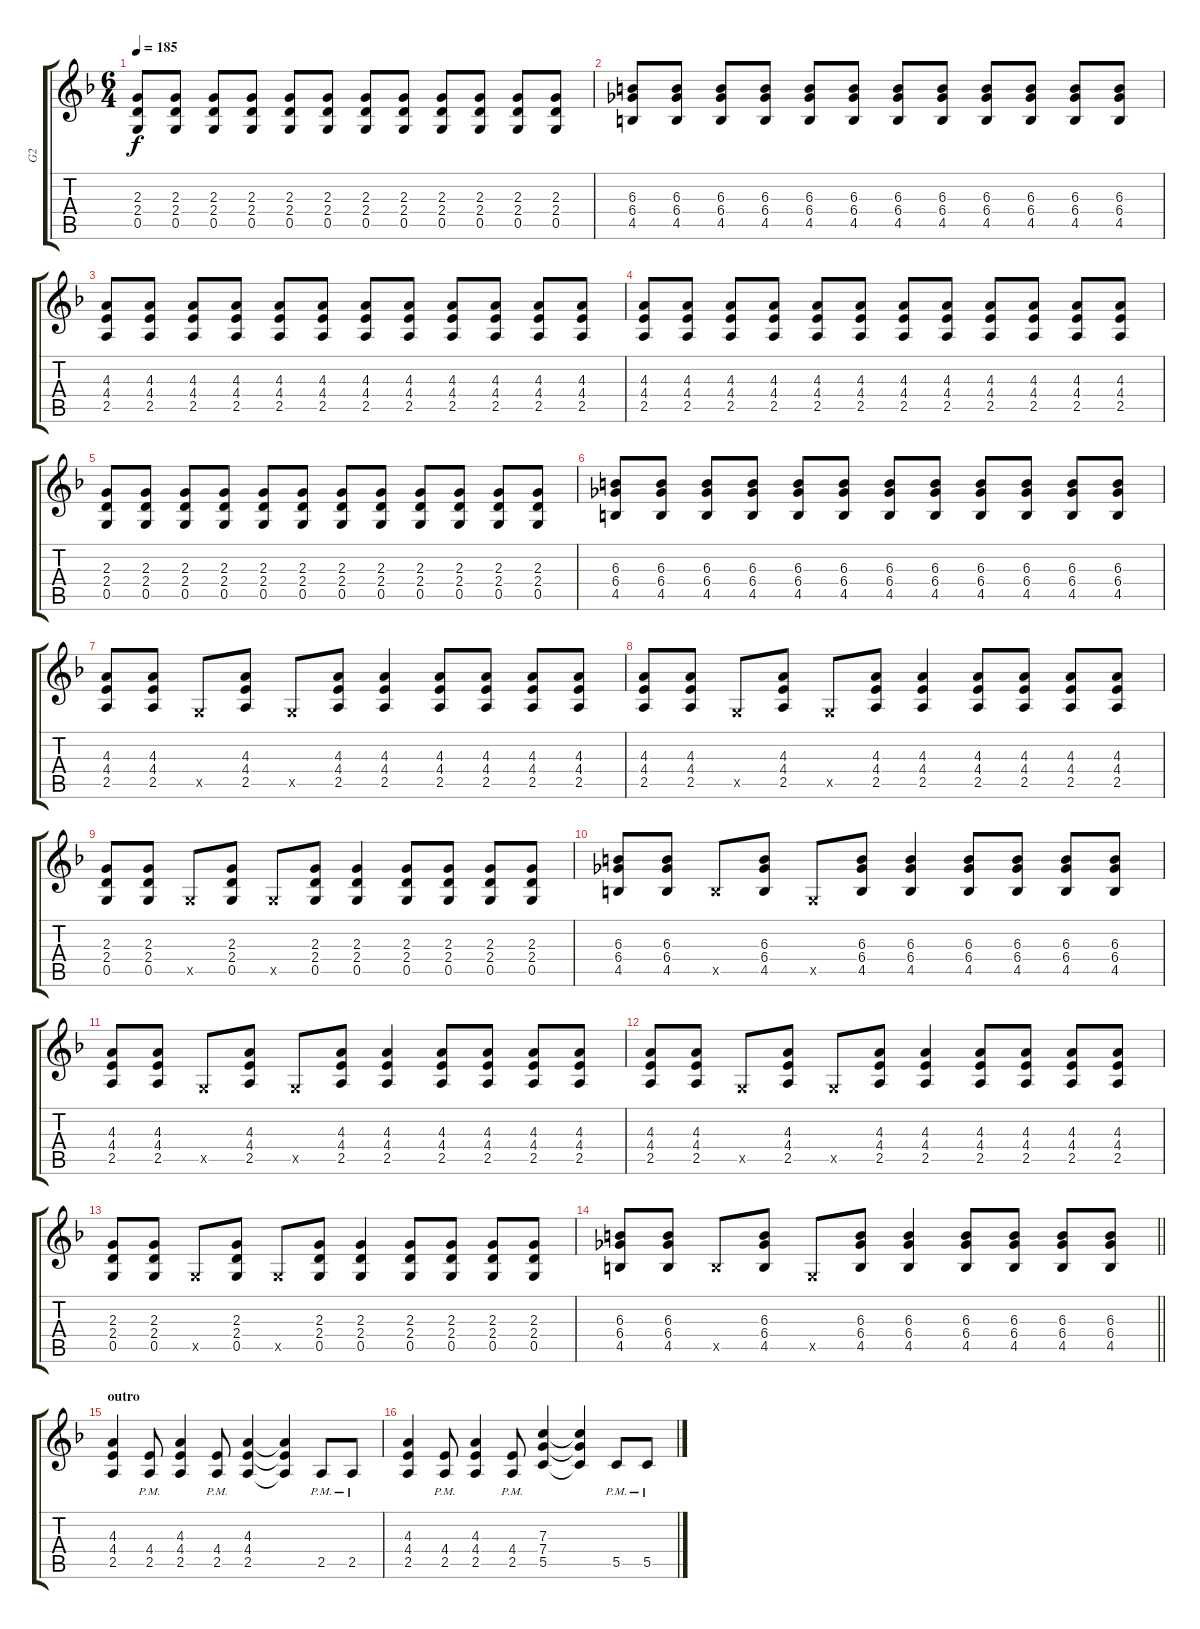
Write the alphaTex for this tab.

\track ("G2" "G2") {instrument distortionguitar}
\staff {score tabs}
\tuning (D4 A3 F3 C3 G2 D2) {hide}
\ts (6 4)
\tempo 185
\clef g2
\ks dminor
(2.3 2.4 0.5).8{dy f} (2.3 2.4 0.5).8 (2.3 2.4 0.5).8 (2.3 2.4 0.5).8 (2.3 2.4 0.5).8 (2.3 2.4 0.5).8 (2.3 2.4 0.5).8 (2.3 2.4 0.5).8 (2.3 2.4 0.5).8 (2.3 2.4 0.5).8 (2.3 2.4 0.5).8 (2.3 2.4 0.5).8 |
(6.3 6.4 4.5).8 (6.3 6.4 4.5).8 (6.3 6.4 4.5).8 (6.3 6.4 4.5).8 (6.3 6.4 4.5).8 (6.3 6.4 4.5).8 (6.3 6.4 4.5).8 (6.3 6.4 4.5).8 (6.3 6.4 4.5).8 (6.3 6.4 4.5).8 (6.3 6.4 4.5).8 (6.3 6.4 4.5).8 |
(4.3 4.4 2.5).8 (4.3 4.4 2.5).8 (4.3 4.4 2.5).8 (4.3 4.4 2.5).8 (4.3 4.4 2.5).8 (4.3 4.4 2.5).8 (4.3 4.4 2.5).8 (4.3 4.4 2.5).8 (4.3 4.4 2.5).8 (4.3 4.4 2.5).8 (4.3 4.4 2.5).8 (4.3 4.4 2.5).8 |
(4.3 4.4 2.5).8 (4.3 4.4 2.5).8 (4.3 4.4 2.5).8 (4.3 4.4 2.5).8 (4.3 4.4 2.5).8 (4.3 4.4 2.5).8 (4.3 4.4 2.5).8 (4.3 4.4 2.5).8 (4.3 4.4 2.5).8 (4.3 4.4 2.5).8 (4.3 4.4 2.5).8 (4.3 4.4 2.5).8 |
(2.3 2.4 0.5).8 (2.3 2.4 0.5).8 (2.3 2.4 0.5).8 (2.3 2.4 0.5).8 (2.3 2.4 0.5).8 (2.3 2.4 0.5).8 (2.3 2.4 0.5).8 (2.3 2.4 0.5).8 (2.3 2.4 0.5).8 (2.3 2.4 0.5).8 (2.3 2.4 0.5).8 (2.3 2.4 0.5).8 |
(6.3 6.4 4.5).8 (6.3 6.4 4.5).8 (6.3 6.4 4.5).8 (6.3 6.4 4.5).8 (6.3 6.4 4.5).8 (6.3 6.4 4.5).8 (6.3 6.4 4.5).8 (6.3 6.4 4.5).8 (6.3 6.4 4.5).8 (6.3 6.4 4.5).8 (6.3 6.4 4.5).8 (6.3 6.4 4.5).8 |
(4.3 4.4 2.5).8 (4.3 4.4 2.5).8 0.5{x}.8 (4.3 4.4 2.5).8 0.5{x}.8 (4.3 4.4 2.5).8 (4.3 4.4 2.5).4 (4.3 4.4 2.5).8 (4.3 4.4 2.5).8 (4.3 4.4 2.5).8 (4.3 4.4 2.5).8 |
(4.3 4.4 2.5).8 (4.3 4.4 2.5).8 0.5{x}.8 (4.3 4.4 2.5).8 0.5{x}.8 (4.3 4.4 2.5).8 (4.3 4.4 2.5).4 (4.3 4.4 2.5).8 (4.3 4.4 2.5).8 (4.3 4.4 2.5).8 (4.3 4.4 2.5).8 |
(2.3 2.4 0.5).8 (2.3 2.4 0.5).8 0.5{x}.8 (2.3 2.4 0.5).8 0.5{x}.8 (2.3 2.4 0.5).8 (2.3 2.4 0.5).4 (2.3 2.4 0.5).8 (2.3 2.4 0.5).8 (2.3 2.4 0.5).8 (2.3 2.4 0.5).8 |
(6.3 6.4 4.5).8 (6.3 6.4 4.5).8 4.5{x}.8 (6.3 6.4 4.5).8 0.5{x}.8 (6.3 6.4 4.5).8 (6.3 6.4 4.5).4 (6.3 6.4 4.5).8 (6.3 6.4 4.5).8 (6.3 6.4 4.5).8 (6.3 6.4 4.5).8 |
(4.3 4.4 2.5).8 (4.3 4.4 2.5).8 0.5{x}.8 (4.3 4.4 2.5).8 0.5{x}.8 (4.3 4.4 2.5).8 (4.3 4.4 2.5).4 (4.3 4.4 2.5).8 (4.3 4.4 2.5).8 (4.3 4.4 2.5).8 (4.3 4.4 2.5).8 |
(4.3 4.4 2.5).8 (4.3 4.4 2.5).8 0.5{x}.8 (4.3 4.4 2.5).8 0.5{x}.8 (4.3 4.4 2.5).8 (4.3 4.4 2.5).4 (4.3 4.4 2.5).8 (4.3 4.4 2.5).8 (4.3 4.4 2.5).8 (4.3 4.4 2.5).8 |
(2.3 2.4 0.5).8 (2.3 2.4 0.5).8 0.5{x}.8 (2.3 2.4 0.5).8 0.5{x}.8 (2.3 2.4 0.5).8 (2.3 2.4 0.5).4 (2.3 2.4 0.5).8 (2.3 2.4 0.5).8 (2.3 2.4 0.5).8 (2.3 2.4 0.5).8 |
\barLineRight lightlight
(6.3 6.4 4.5).8 (6.3 6.4 4.5).8 4.5{x}.8 (6.3 6.4 4.5).8 0.5{x}.8 (6.3 6.4 4.5).8 (6.3 6.4 4.5).4 (6.3 6.4 4.5).8 (6.3 6.4 4.5).8 (6.3 6.4 4.5).8 (6.3 6.4 4.5).8 |
\section ("" "outro")
(4.3 4.4 2.5).4 (4.4{pm} 2.5{pm}).8 (4.3 4.4 2.5).4 (4.4{pm} 2.5{pm}).8 (4.3 4.4 2.5).4 (4.3{t} 4.4{t} 2.5{t}).4 2.5{pm}.8 2.5{pm}.8 |
(4.3 4.4 2.5).4 (4.4{pm} 2.5{pm}).8 (4.3 4.4 2.5).4 (4.4{pm} 2.5{pm}).8 (7.3 7.4 5.5).4 (7.3{t} 7.4{t} 5.5{t}).4 5.5{pm}.8 5.5{pm}.8
